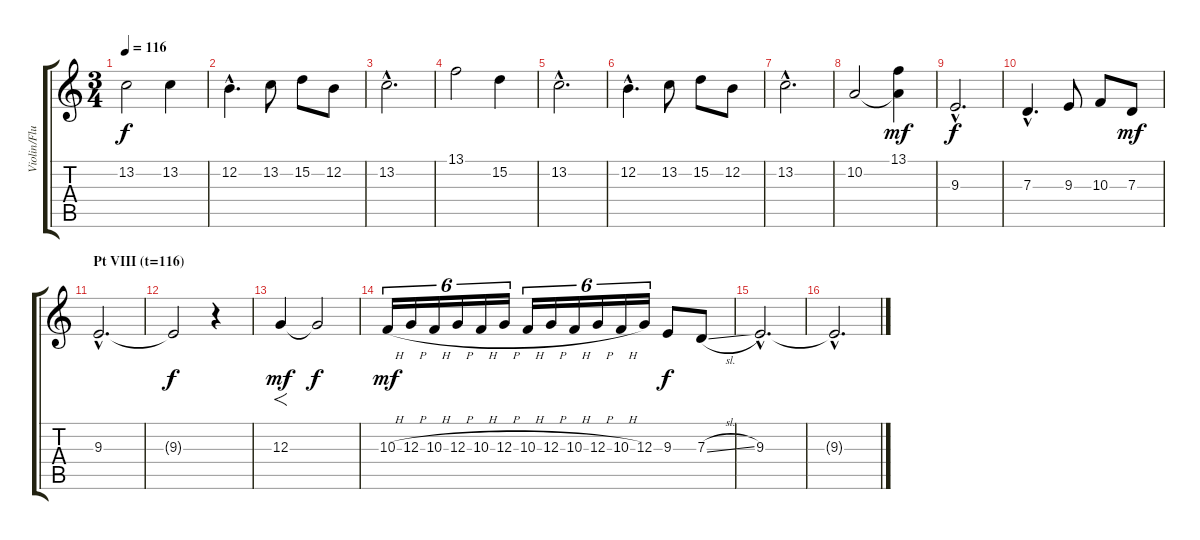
\track ("Violin/Flute" "Violin/Flu") {instrument violin}
\staff {score tabs}
\tuning (E4 B3 G3 D3 A2 E2) {hide}
\ts (3 4)
\tempo 116
\clef g2
\ks c
13.2.2{dy f instrument flute} 13.2.4 |
12.2{hac}.4{d} 13.2.8 15.2.8 12.2.8 |
13.2{hac}.2{d instrument flute} |
13.1.2 15.2.4 |
13.2{hac}.2{d instrument flute} |
12.2{hac}.4{d} 13.2.8 15.2.8 12.2.8 |
13.2{hac}.2{d instrument flute} |
10.2.2 (13.1 10.2{t}).4{dy mf} |
9.3{hac}.2{d dy f instrument flute} |
7.3{hac}.4{d} 9.3.8 10.3.8 7.3.8{dy mf} |
\section ("" "Pt VIII (t=116)")
9.3{hac}.2{d} |
9.3{t}.2{dy f} r.4 |
12.3.4{f dy mf instrument violin} 12.3{t}.2{dy f} |
10.3{h}.16{tu (6 4) dy mf} 12.3{h}.16{tu (6 4)} 10.3{h}.16{tu (6 4)} 12.3{h}.16{tu (6 4)} 10.3{h}.16{tu (6 4)} 12.3{h}.16{tu (6 4)} 10.3{h}.16{tu (6 4)} 12.3{h}.16{tu (6 4)} 10.3{h}.16{tu (6 4)} 12.3{h}.16{tu (6 4)} 10.3{h}.16{tu (6 4)} 12.3.16{tu (6 4)} 9.3.8{dy f} 7.3{sl}.8 |
9.3{hac}.2{d} |
9.3{hac t}.2{d}
